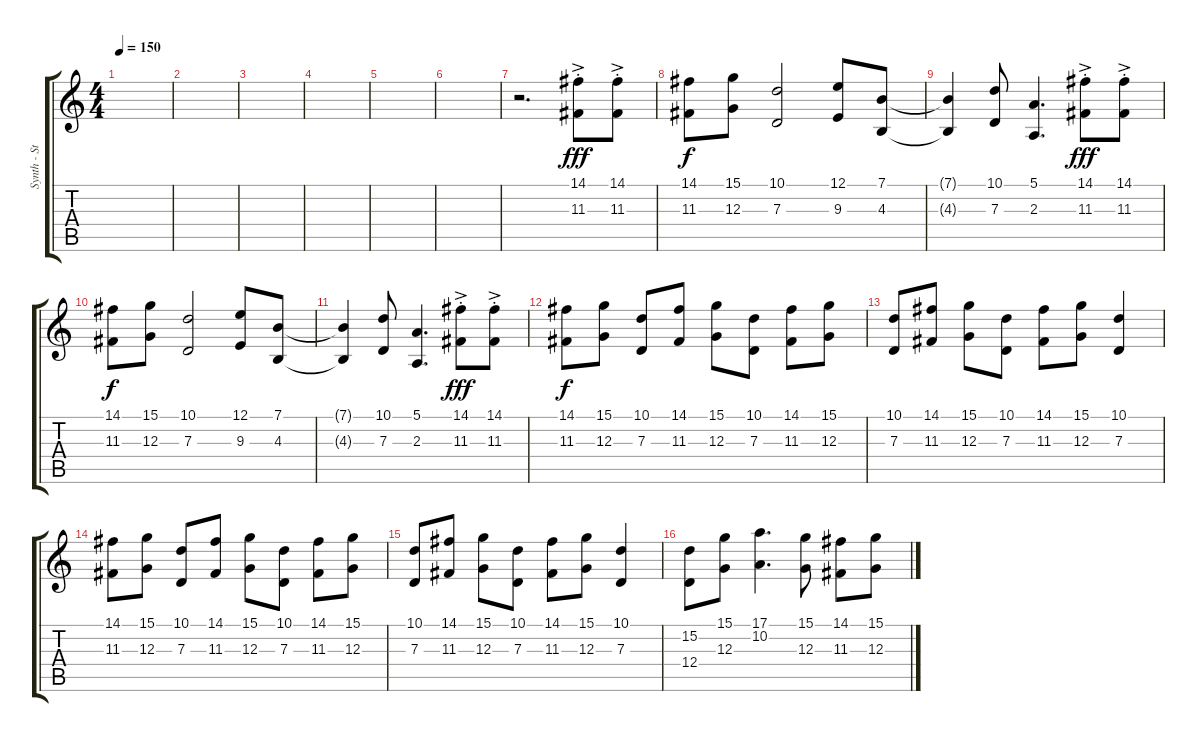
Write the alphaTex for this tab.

\track ("Synth - Strings 2" "Synth - St") {instrument stringensemble1}
\staff {score tabs}
\tuning (E4 B3 G3 D3 A2 E2) {hide}
\ts (4 4)
\tempo 150
\clef g2
\ks c
|
|
|
|
|
|
r.2{d} (14.1{ac st} 11.3{ac st}).8{dy fff} (14.1{ac st} 11.3{ac st}).8 |
(14.1 11.3).8{dy f} (15.1 12.3).8 (10.1 7.3).2 (12.1 9.3).8 (7.1 4.3).8 |
(7.1{t} 4.3{t}).4 (10.1 7.3).8 (5.1 2.3).4{d} (14.1{ac st} 11.3{ac st}).8{dy fff} (14.1{ac st} 11.3{ac st}).8 |
(14.1 11.3).8{dy f} (15.1 12.3).8 (10.1 7.3).2 (12.1 9.3).8 (7.1 4.3).8 |
(7.1{t} 4.3{t}).4 (10.1 7.3).8 (5.1 2.3).4{d} (14.1{ac st} 11.3{ac st}).8{dy fff} (14.1{ac st} 11.3{ac st}).8 |
(14.1 11.3).8{dy f} (15.1 12.3).8 (10.1 7.3).8 (14.1 11.3).8 (15.1 12.3).8 (10.1 7.3).8 (14.1 11.3).8 (15.1 12.3).8 |
(10.1 7.3).8 (14.1 11.3).8 (15.1 12.3).8 (10.1 7.3).8 (14.1 11.3).8 (15.1 12.3).8 (10.1 7.3).4 |
(14.1 11.3).8 (15.1 12.3).8 (10.1 7.3).8 (14.1 11.3).8 (15.1 12.3).8 (10.1 7.3).8 (14.1 11.3).8 (15.1 12.3).8 |
(10.1 7.3).8 (14.1 11.3).8 (15.1 12.3).8 (10.1 7.3).8 (14.1 11.3).8 (15.1 12.3).8 (10.1 7.3).4 |
(15.2 12.4).8 (15.1 12.3).8 (17.1 10.2).4{d} (15.1 12.3).8 (14.1 11.3).8 (15.1 12.3).8
